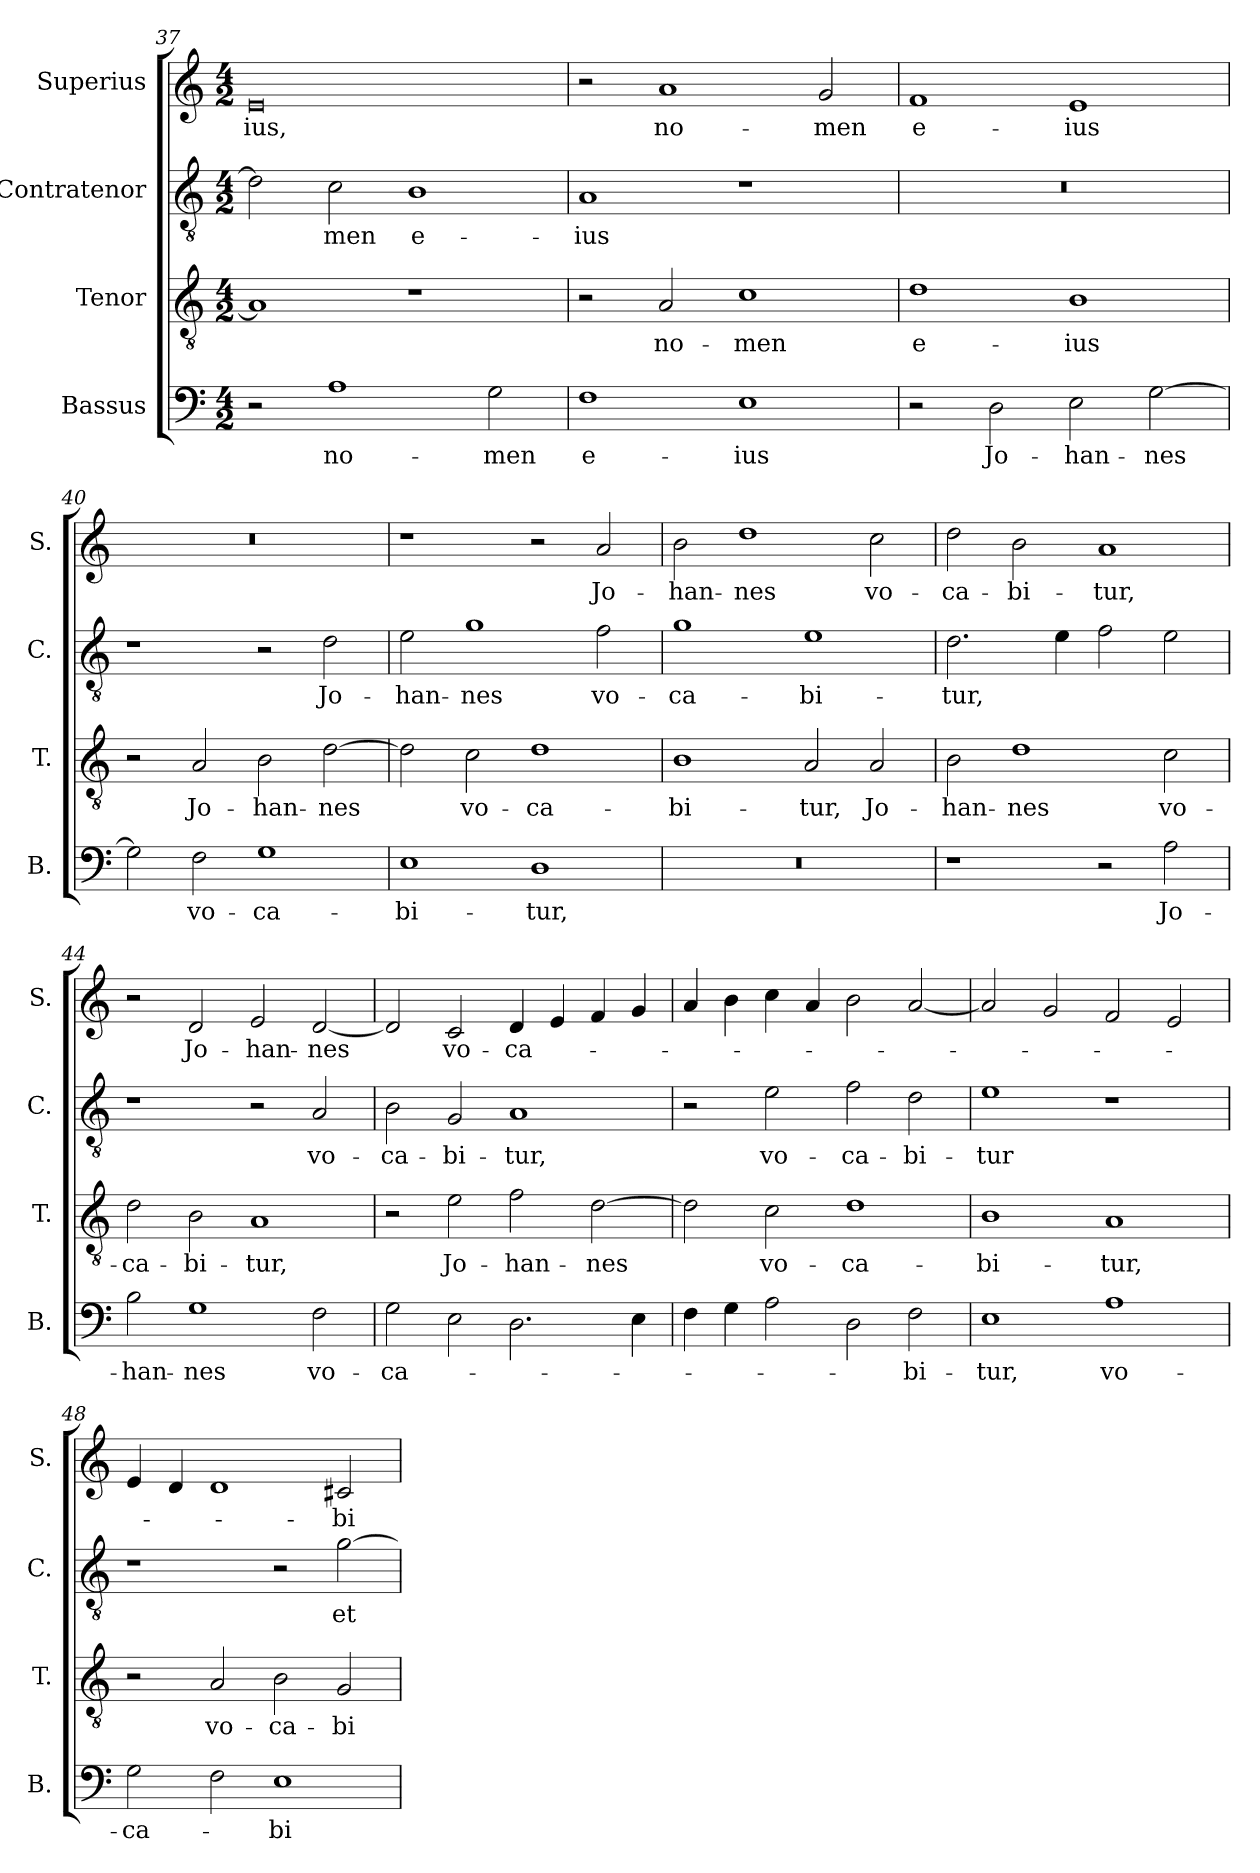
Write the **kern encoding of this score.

**kern	**text	**kern	**text	**kern	**text	**kern	**text
*part4	*part4	*part3	*part3	*part2	*part2	*part1	*part1
*staff4	*staff4	*staff3	*staff3	*staff2	*staff2	*staff1	*staff1
*I"Bassus	*	*I"Tenor	*	*I"Contratenor	*	*I"Superius	*
*I'B.	*	*I'T.	*	*I'C.	*	*I'S.	*
!!LO:LB:g=z
*clefF4	*	*clefGv2	*	*clefGv2	*	*clefG2	*
*k[]	*	*k[]	*	*k[]	*	*k[]	*
*M4/2	*	*M4/2	*	*M4/2	*	*M4/2	*
=37	=37	=37	=37	=37	=37	=37	=37
2r	.	1A]	.	2d\]	.	0e	-ius,
1A	no-	.	.	2c\	-men	.	.
.	.	1r	.	1B	e-	.	.
2G\	-men	.	.	.	.	.	.
=38	=38	=38	=38	=38	=38	=38	=38
1F	e-	2r	.	1A	-ius	2r	.
.	.	2A/	no-	.	.	1a	no-
1E	-ius	1c	-men	1r	.	.	.
.	.	.	.	.	.	2g/	-men
=39	=39	=39	=39	=39	=39	=39	=39
2r	.	1d	e-	0r	.	1f	e-
2D\	Jo-	.	.	.	.	.	.
2E\	-han-	1B	-ius	.	.	1e	-ius
[2G\	-nes	.	.	.	.	.	.
=40	=40	=40	=40	=40	=40	=40	=40
2G\]	.	2r	.	1r	.	0r	.
2F\	vo-	2A/	Jo-	.	.	.	.
1G	-ca-	2B\	-han-	2r	.	.	.
.	.	[2d\	-nes	2d\	Jo-	.	.
=41	=41	=41	=41	=41	=41	=41	=41
1E	-bi-	2d\]	.	2e\	-han-	1r	.
.	.	2c\	vo-	1g	-nes	.	.
1D	-tur,	1d	-ca-	.	.	2r	.
.	.	.	.	2f\	vo-	2a/	Jo-
!!LO:LB:g=z
=42	=42	=42	=42	=42	=42	=42	=42
0r	.	1B	-bi-	1g	-ca-	2b\	-han-
.	.	.	.	.	.	1dd	-nes
.	.	2A/	-tur,	1e	-bi-	.	.
.	.	2A/	Jo-	.	.	2cc\	vo-
=43	=43	=43	=43	=43	=43	=43	=43
1r	.	2B\	-han-	2.d\	-tur,	2dd\	-ca-
.	.	1d	-nes	.	.	2b\	-bi-
.	.	.	.	4e\	.	.	.
2r	.	.	.	2f\	.	1a	-tur,
2A\	Jo-	2c\	vo-	2e\	.	.	.
=44	=44	=44	=44	=44	=44	=44	=44
2B\	-han-	2d\	-ca-	1r	.	2r	.
1G	-nes	2B\	-bi-	.	.	2d/	Jo-
.	.	1A	-tur,	2r	.	2e/	-han-
2F\	vo-	.	.	2A/	vo-	[2d/	-nes
=45	=45	=45	=45	=45	=45	=45	=45
2G\	-ca-	2r	.	2B\	-ca-	2d/]	.
2E\	.	2e\	Jo-	2G/	-bi-	2c/	vo-
2.D\	.	2f\	-han-	1A	-tur,	4d/	-ca-
.	.	.	.	.	.	4e/	.
.	.	[2d\	-nes	.	.	4f/	.
4E\	.	.	.	.	.	4g/	.
!!LO:PB:g=z
=46	=46	=46	=46	=46	=46	=46	=46
4F\	.	2d\]	.	2r	.	4a/	.
4G\	.	.	.	.	.	4b\	.
2A\	.	2c\	vo-	2e\	vo-	4cc\	.
.	.	.	.	.	.	4a/	.
2D\	.	1d	-ca-	2f\	-ca-	2b\	.
2F\	-bi-	.	.	2d\	-bi-	[2a/	.
=47	=47	=47	=47	=47	=47	=47	=47
1E	-tur,	1B	-bi-	1e	-tur	2a/]	.
.	.	.	.	.	.	2g/	.
1A	vo-	1A	-tur,	1r	.	2f/	.
.	.	.	.	.	.	2e/	.
=48	=48	=48	=48	=48	=48	=48	=48
2G\	-ca-	2r	.	1r	.	4e/	.
.	.	.	.	.	.	4d/	.
2F\	.	2A/	vo-	.	.	1d	.
1E	-bi-	2B\	-ca-	2r	.	.	.
.	.	2G/	-bi-	[2g\	et	2c#X/	-bi-
=	=	=	=	=	=	=	=
*-	*-	*-	*-	*-	*-	*-	*-
